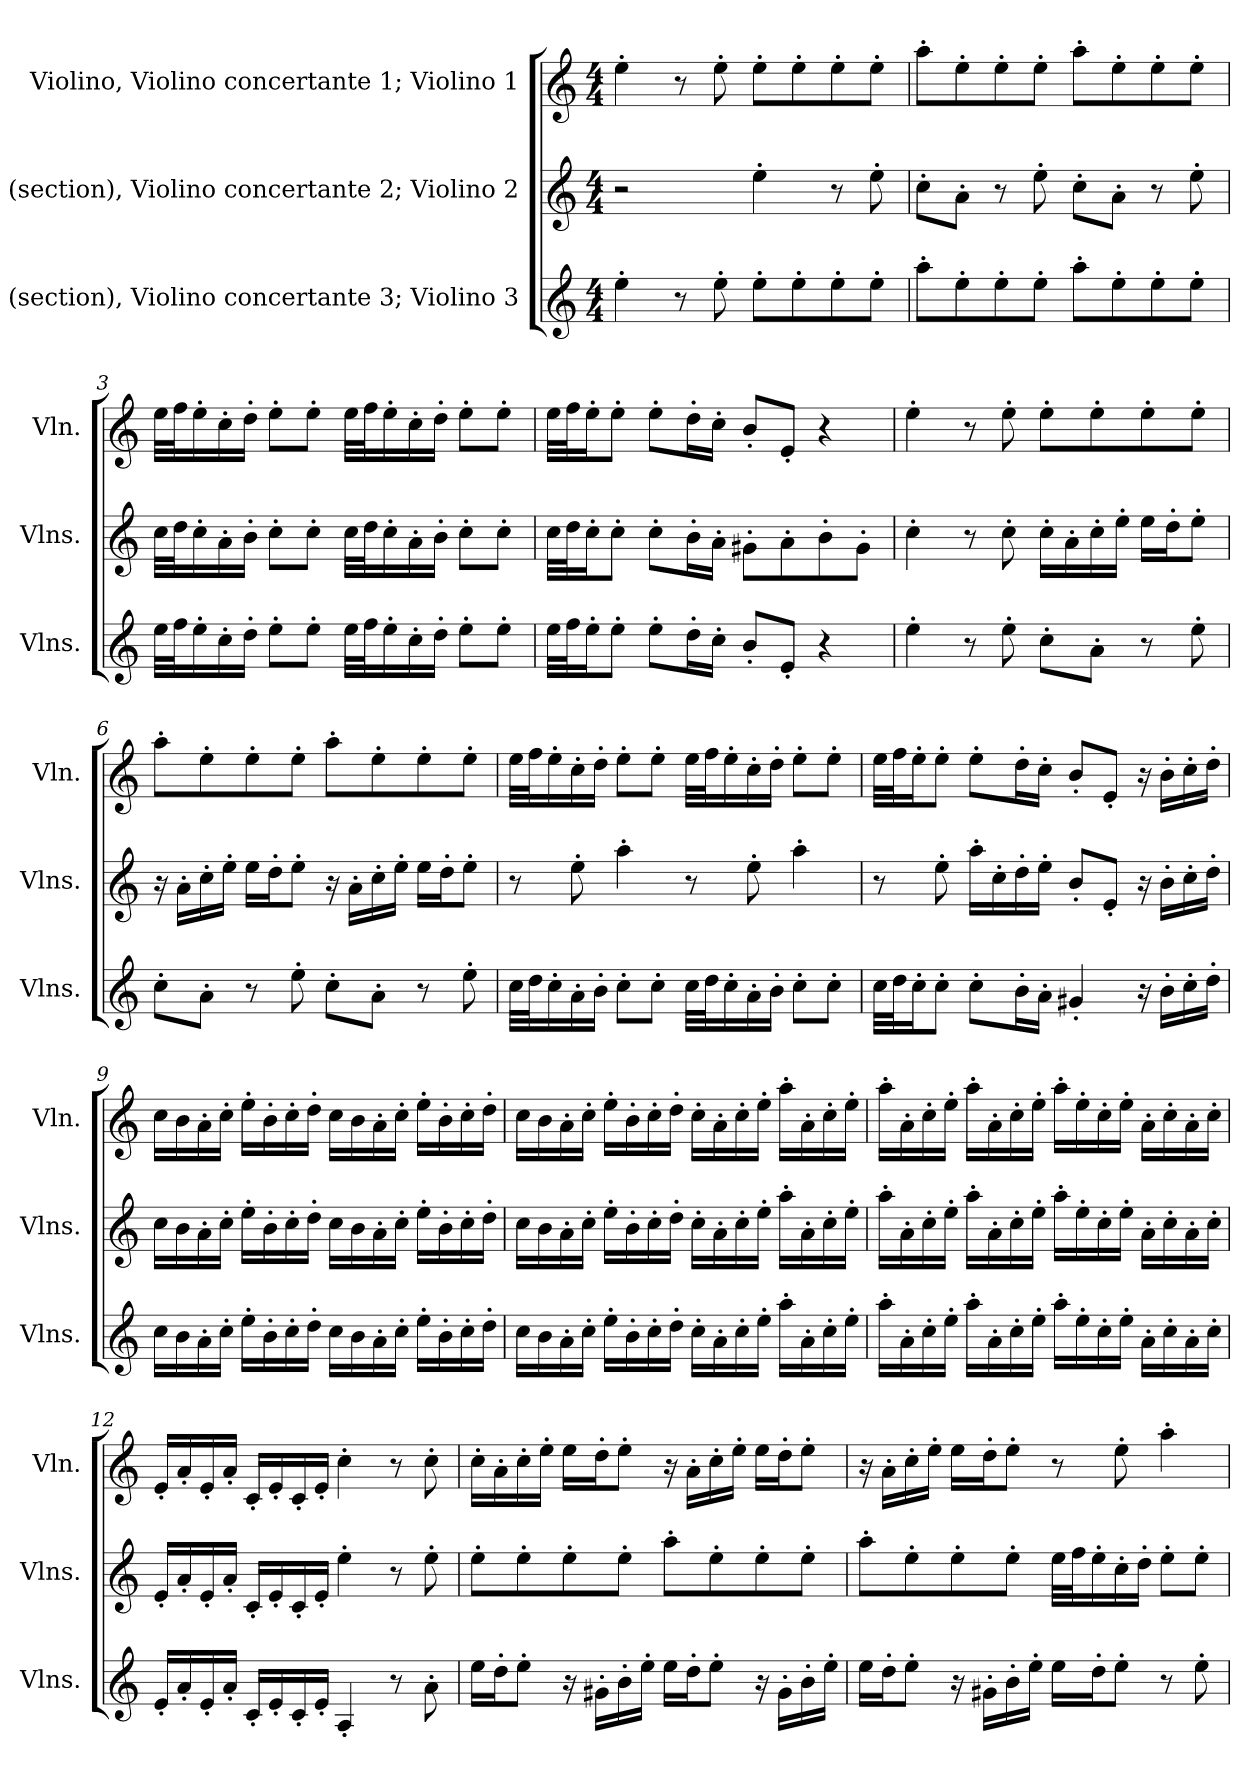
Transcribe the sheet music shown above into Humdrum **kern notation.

**kern	**kern	**kern
*part3	*part2	*part1
*staff3	*staff2	*staff1
*I"Violins (section), Violino concertante 3; Violino 3	*I"Violins (section), Violino concertante 2; Violino 2	*I"Violino, Violino concertante 1; Violino 1
*I'Vlns.	*I'Vlns.	*I'Vln.
*clefG2	*clefG2	*clefG2
*k[]	*k[]	*k[]
*M4/4	*M4/4	*M4/4
*MM120	*MM120	*MM120
=1	=1	=1
4ee'\	2r	4ee'\
8r	.	8r
8ee'\	.	8ee'\
8ee'\L	4ee'\	8ee'\L
8ee'\	.	8ee'\
8ee'\	8r	8ee'\
8ee'\J	8ee'\	8ee'\J
=2	=2	=2
8aa'\L	8cc'\L	8aa'\L
8ee'\	8a'\J	8ee'\
8ee'\	8r	8ee'\
8ee'\J	8ee'\	8ee'\J
8aa'\L	8cc'\L	8aa'\L
8ee'\	8a'\J	8ee'\
8ee'\	8r	8ee'\
8ee'\J	8ee'\	8ee'\J
!!LO:LB:g=z
=3	=3	=3
32ee\LLL	32cc\LLL	32ee\LLL
32ff\J	32dd\J	32ff\J
16ee'\	16cc'\	16ee'\
16cc'\	16a'\	16cc'\
16dd'\JJ	16b'\JJ	16dd'\JJ
8ee'\L	8cc'\L	8ee'\L
8ee'\J	8cc'\J	8ee'\J
32ee\LLL	32cc\LLL	32ee\LLL
32ff\J	32dd\J	32ff\J
16ee'\	16cc'\	16ee'\
16cc'\	16a'\	16cc'\
16dd'\JJ	16b'\JJ	16dd'\JJ
8ee'\L	8cc'\L	8ee'\L
8ee'\J	8cc'\J	8ee'\J
=4	=4	=4
32ee\LLL	32cc\LLL	32ee\LLL
32ff\J	32dd\J	32ff\J
16ee'\J	16cc'\J	16ee'\J
8ee'\J	8cc'\J	8ee'\J
8ee'\L	8cc'\L	8ee'\L
16dd'\L	16b'\L	16dd'\L
16cc'\JJ	16a'\JJ	16cc'\JJ
8b'/L	8g#X'\L	8b'/L
8e'/J	8a'\	8e'/J
4r	8b'\	4r
.	8g#'\J	.
=5	=5	=5
4ee'\	4cc'\	4ee'\
8r	8r	8r
8ee'\	8cc'\	8ee'\
8cc'\L	16cc'\LL	8ee'\L
.	16a'\	.
8a'\J	16cc'\	8ee'\
.	16ee'\JJ	.
8r	16ee\LL	8ee'\
.	16dd'\J	.
8ee'\	8ee'\J	8ee'\J
!!LO:LB:g=z
=6	=6	=6
8cc'\L	16r	8aa'\L
.	16a'\LL	.
8a'\J	16cc'\	8ee'\
.	16ee'\JJ	.
8r	16ee\LL	8ee'\
.	16dd'\J	.
8ee'\	8ee'\J	8ee'\J
8cc'\L	16r	8aa'\L
.	16a'\LL	.
8a'\J	16cc'\	8ee'\
.	16ee'\JJ	.
8r	16ee\LL	8ee'\
.	16dd'\J	.
8ee'\	8ee'\J	8ee'\J
=7	=7	=7
32cc\LLL	8r	32ee\LLL
32dd\J	.	32ff\J
16cc'\	.	16ee'\
16a'\	8ee'\	16cc'\
16b'\JJ	.	16dd'\JJ
8cc'\L	4aa'\	8ee'\L
8cc'\J	.	8ee'\J
32cc\LLL	8r	32ee\LLL
32dd\J	.	32ff\J
16cc'\	.	16ee'\
16a'\	8ee'\	16cc'\
16b'\JJ	.	16dd'\JJ
8cc'\L	4aa'\	8ee'\L
8cc'\J	.	8ee'\J
!!LO:LB:g=z
=8	=8	=8
32cc\LLL	8r	32ee\LLL
32dd\J	.	32ff\J
16cc'\J	.	16ee'\J
8cc'\J	8ee'\	8ee'\J
8cc'\L	16aa'\LL	8ee'\L
.	16cc'\	.
16b'\L	16dd'\	16dd'\L
16a'\JJ	16ee'\JJ	16cc'\JJ
4g#X'/	8b'/L	8b'/L
.	8e'/J	8e'/J
16r	16r	16r
16b'\LL	16b'\LL	16b'\LL
16cc'\	16cc'\	16cc'\
16dd'\JJ	16dd'\JJ	16dd'\JJ
=9	=9	=9
16cc\LL	16cc\LL	16cc\LL
16b\	16b\	16b\
16a'\	16a'\	16a'\
16cc'\JJ	16cc'\JJ	16cc'\JJ
16ee'\LL	16ee'\LL	16ee'\LL
16b'\	16b'\	16b'\
16cc'\	16cc'\	16cc'\
16dd'\JJ	16dd'\JJ	16dd'\JJ
16cc\LL	16cc\LL	16cc\LL
16b\	16b\	16b\
16a'\	16a'\	16a'\
16cc'\JJ	16cc'\JJ	16cc'\JJ
16ee'\LL	16ee'\LL	16ee'\LL
16b'\	16b'\	16b'\
16cc'\	16cc'\	16cc'\
16dd'\JJ	16dd'\JJ	16dd'\JJ
!!LO:PB:g=z
=10	=10	=10
16cc\LL	16cc\LL	16cc\LL
16b\	16b\	16b\
16a'\	16a'\	16a'\
16cc'\JJ	16cc'\JJ	16cc'\JJ
16ee'\LL	16ee'\LL	16ee'\LL
16b'\	16b'\	16b'\
16cc'\	16cc'\	16cc'\
16dd'\JJ	16dd'\JJ	16dd'\JJ
16cc'\LL	16cc'\LL	16cc'\LL
16a'\	16a'\	16a'\
16cc'\	16cc'\	16cc'\
16ee'\JJ	16ee'\JJ	16ee'\JJ
16aa'\LL	16aa'\LL	16aa'\LL
16a'\	16a'\	16a'\
16cc'\	16cc'\	16cc'\
16ee'\JJ	16ee'\JJ	16ee'\JJ
=11	=11	=11
16aa'\LL	16aa'\LL	16aa'\LL
16a'\	16a'\	16a'\
16cc'\	16cc'\	16cc'\
16ee'\JJ	16ee'\JJ	16ee'\JJ
16aa'\LL	16aa'\LL	16aa'\LL
16a'\	16a'\	16a'\
16cc'\	16cc'\	16cc'\
16ee'\JJ	16ee'\JJ	16ee'\JJ
16aa'\LL	16aa'\LL	16aa'\LL
16ee'\	16ee'\	16ee'\
16cc'\	16cc'\	16cc'\
16ee'\JJ	16ee'\JJ	16ee'\JJ
16a'\LL	16a'\LL	16a'\LL
16cc'\	16cc'\	16cc'\
16a'\	16a'\	16a'\
16cc'\JJ	16cc'\JJ	16cc'\JJ
=12	=12	=12
16e'/LL	16e'/LL	16e'/LL
16a'/	16a'/	16a'/
16e'/	16e'/	16e'/
16a'/JJ	16a'/JJ	16a'/JJ
16c'/LL	16c'/LL	16c'/LL
16e'/	16e'/	16e'/
16c'/	16c'/	16c'/
16e'/JJ	16e'/JJ	16e'/JJ
4A'/	4ee'\	4cc'\
8r	8r	8r
8a'\	8ee'\	8cc'\
!!LO:LB:g=z
=13	=13	=13
16ee\LL	8ee'\L	16cc'\LL
16dd'\J	.	16a'\
8ee'\J	8ee'\	16cc'\
.	.	16ee'\JJ
16r	8ee'\	16ee\LL
16g#X'\LL	.	16dd'\J
16b'\	8ee'\J	8ee'\J
16ee'\JJ	.	.
16ee\LL	8aa'\L	16r
16dd'\J	.	16a'\LL
8ee'\J	8ee'\	16cc'\
.	.	16ee'\JJ
16r	8ee'\	16ee\LL
16g#'\LL	.	16dd'\J
16b'\	8ee'\J	8ee'\J
16ee'\JJ	.	.
=14	=14	=14
16ee\LL	8aa'\L	16r
16dd'\J	.	16a'\LL
8ee'\J	8ee'\	16cc'\
.	.	16ee'\JJ
16r	8ee'\	16ee\LL
16g#X'\LL	.	16dd'\J
16b'\	8ee'\J	8ee'\J
16ee'\JJ	.	.
16ee\LL	32ee\LLL	8r
.	32ff\J	.
16dd'\J	16ee'\	.
8ee'\J	16cc'\	8ee'\
.	16dd'\JJ	.
8r	8ee'\L	4aa'\
8ee'\	8ee'\J	.
=	=	=
*-	*-	*-
